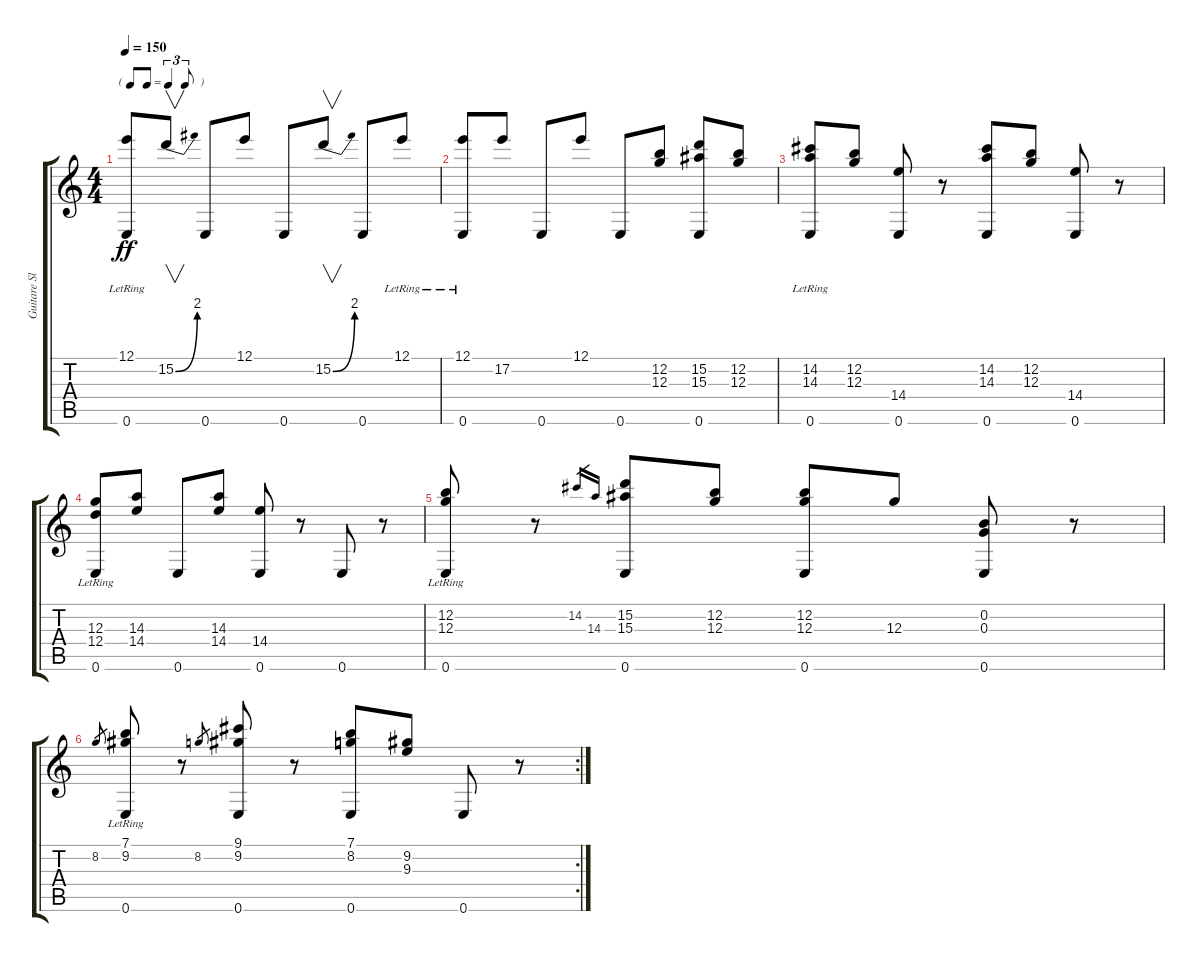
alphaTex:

\track ("Guitare Slap" "Guitare Sl") {instrument slapbass1}
\staff {score tabs}
\tuning (E4 B3 G3 D3 A2 E2) {hide}
\ts (4 4)
\tf triplet8th
\tempo 150
\clef g2
\ks c
(12.1 0.6{lr}).8{dy ff} 15.2{be (bend 0 0 60 8)}.8{v} 0.6.8 12.1.8 0.6.8 15.2{be (bend 0 0 60 8)}.8{v} 0.6.8 12.1{lr}.8 |
(12.1 0.6{lr}).8 17.2.8 0.6.8 12.1.8 0.6.8 (12.2 12.3).8 (15.2 15.3 0.6).8 (12.2 12.3).8 |
(14.2 14.3 0.6{lr}).8 (12.2 12.3).8 (14.4 0.6).8 r.8 (14.2 14.3 0.6).8 (12.2 12.3).8 (14.4 0.6).8 r.8 |
(12.3 12.4 0.6{lr}).8 (14.3 14.4).8 0.6.8 (14.3 14.4).8 (14.4 0.6).8 r.8 0.6.8 r.8 |
(12.2 12.3 0.6{lr}).8 r.8 14.2.16{gr} 14.3.16{gr} (15.2 15.3 0.6).8 (12.2 12.3).8 (12.2 12.3 0.6).8 12.3.8 (0.2 0.3 0.6).8 r.8 |
\rc 2
8.2.8{gr} (7.1 9.2 0.6{lr}).8 r.8 8.2.8{gr} (9.1 9.2 0.6).8 r.8 (7.1 8.2 0.6).8 (9.2 9.3).8 0.6.8 r.8
